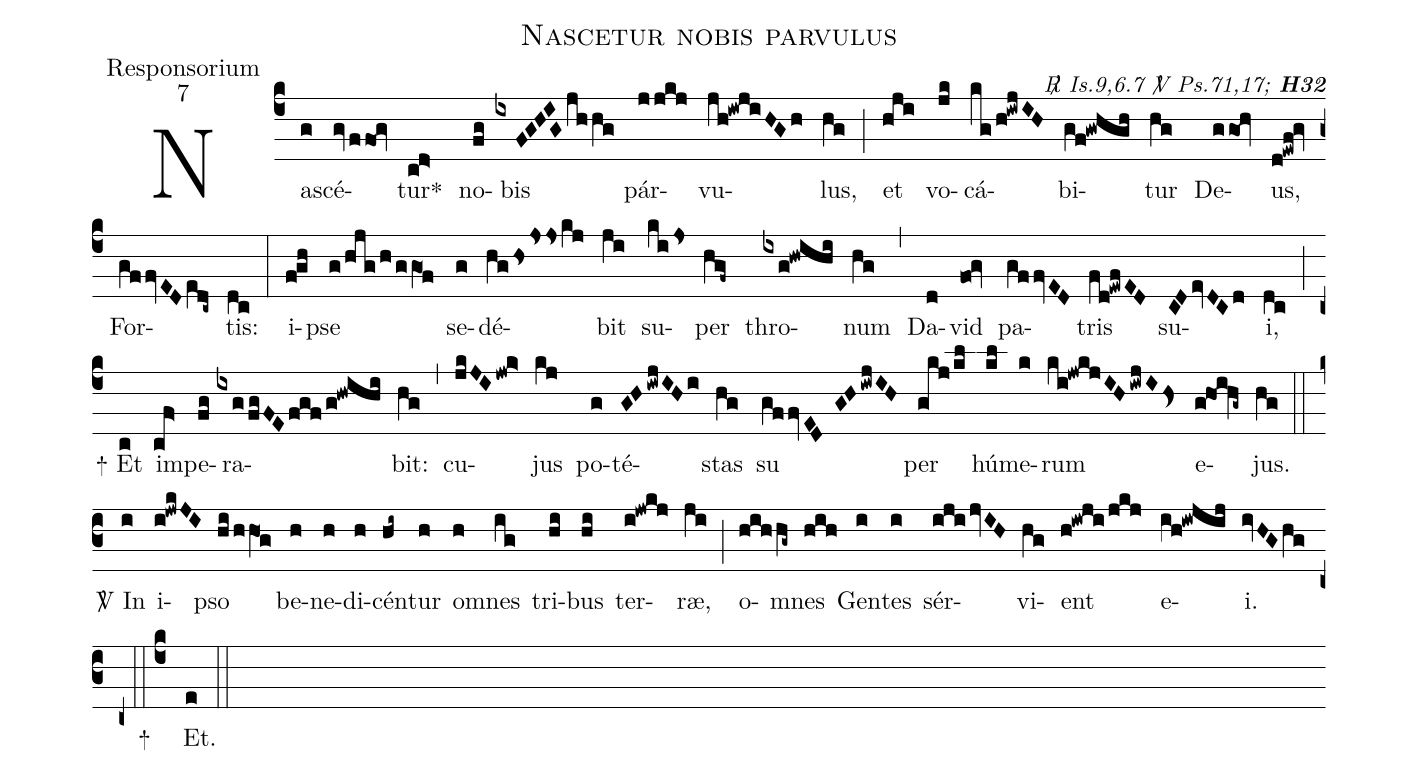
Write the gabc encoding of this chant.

name:Nascetur nobis parvulus;
office-part:Responsorium;
mode:7;
commentary:{\itshape\mdseries \Rbar\  Is.9,6.7 \Vbar\  Ps.71,17;\/} {\bfseries H32};
%%
(c4) Na(g)scé(gvffo1!gv)tur<sp>*</sp>(c!d>) no(fg)bis(ixFGHIGjhhg) pár(jjkj)vu(jh!iwjiHGh)lus,(hg) (;)
et(hji) vo(jk)cá(kg/h!iwjIH)bi(gf!gwhgh)tur(hg) De(ggo1!hv)us,(d!ewf!gv) For(gffvEDedc~)tis:(dc) (:)
i(fgh)pse(g/hjg/h/ggO1f) se(g)dé(hgHsJsskj)bit(ji) su(kiJs)per(hgf~) thro(ixg!hwihi)num(hg) (,)
Da(d)vid(fo0!gv) pa(gffvED)tris(fd!ewfED) su(CDevDCd)i,(dc) (;)
<sp>+</sp> Et(c) im(cf>)pe(fg)ra(ixg/fgFEfgf/g!hwihi)bit:(hg) (,)
cu(jkJIjw!k>)jus(kj) po(g)té(GHiwjIHi)stas(hg) su(gffvEDGHiwjIH) per(gkj/kl) hú(kl)me(k)rum(ki!jwkjIHiwjIHs>) e(g!ho1!i!hg~)jus.(hg) (z0::c3)
<sp>V/</sp> In(i) i(i!jwkJI)pso(hi/hhO1g) be(h)ne(h)di(h)cén(hi~)tur(h) o(h)mnes(ig) tri(hi)bus(hi) ter(i!jwkj)ræ,(ji) (;)
o(hihhg~)mnes(hih) Gen(i)tes(i) sér(ijijvIH)vi(hg)ent(h!iwji/jkj) e(ih!iwjij)i.(ivHGhg) (z0)<sp>+</sp>(::c4)
Et.(e) (::)
